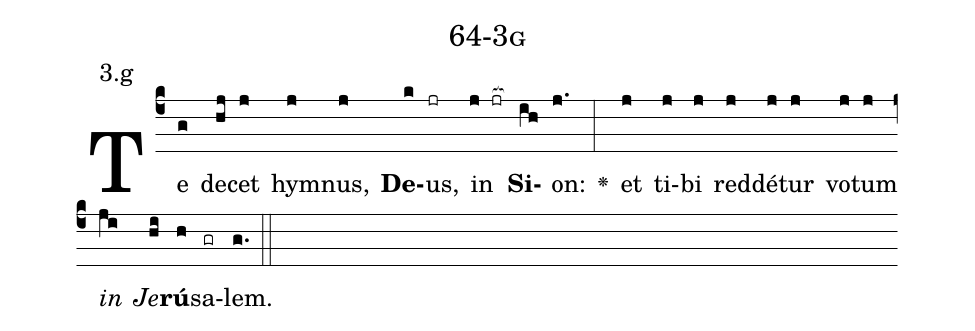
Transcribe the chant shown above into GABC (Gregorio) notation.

name: 64-3g;
annotation: 3.g;
%%
(c4)Te(g) de(hj)cet(j) hym(j)nus,(j) <b>De</b>(k)us,(jr) in(j jr[ocb:1{]) <b>Si</b>(ih[ocb:0}])on:(j.) <v>\greheightstar</v>(:) et(j) ti(j)bi(j) red(j)dé(j)tur(j) vo(j)tum(j) <i>in</i>(ji) <i>Je</i>(hi)<b>rú</b>(h)sa(gr)lem.(g.) (::)


%E(j) u(j) o(ji) u(hi) a(h) e.(g.) (::)
